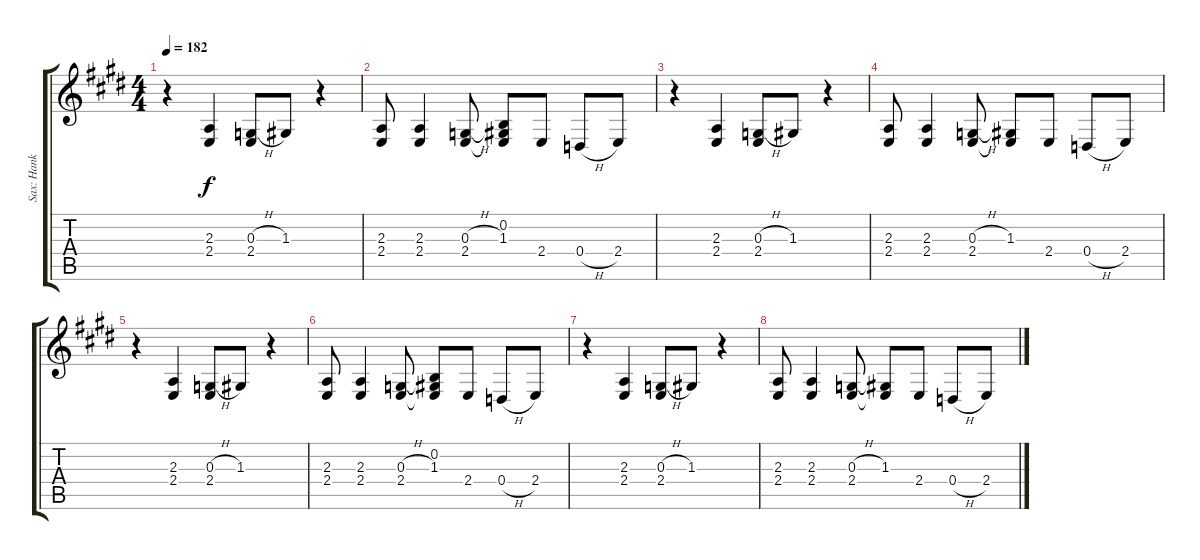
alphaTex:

\track ("Sax: Hank" "Sax: Hank") {instrument tenorsax}
\staff {score tabs}
\tuning (E4 B3 G3 D3 A2 E2) {hide}
\ts (4 4)
\tempo 182
\clef g2
\ks e
r.4{dy f} (2.3 2.4).4 (0.3{h} 2.4).8 1.3.8 r.4 |
(2.3 2.4).8 (2.3 2.4).4 (0.3{h} 2.4).8 (0.2 1.3 2.4{t}).8 2.4.8 0.4{h}.8 2.4.8 |
r.4 (2.3 2.4).4 (0.3{h} 2.4).8 1.3.8 r.4 |
(2.3 2.4).8 (2.3 2.4).4 (0.3{h} 2.4).8 (1.3 2.4{t}).8 2.4.8 0.4{h}.8 2.4.8 |
r.4 (2.3 2.4).4 (0.3{h} 2.4).8 1.3.8 r.4 |
(2.3 2.4).8 (2.3 2.4).4 (0.3{h} 2.4).8 (0.2 1.3 2.4{t}).8 2.4.8 0.4{h}.8 2.4.8 |
r.4 (2.3 2.4).4 (0.3{h} 2.4).8 1.3.8 r.4 |
(2.3 2.4).8 (2.3 2.4).4 (0.3{h} 2.4).8 (1.3 2.4{t}).8 2.4.8 0.4{h}.8 2.4.8
